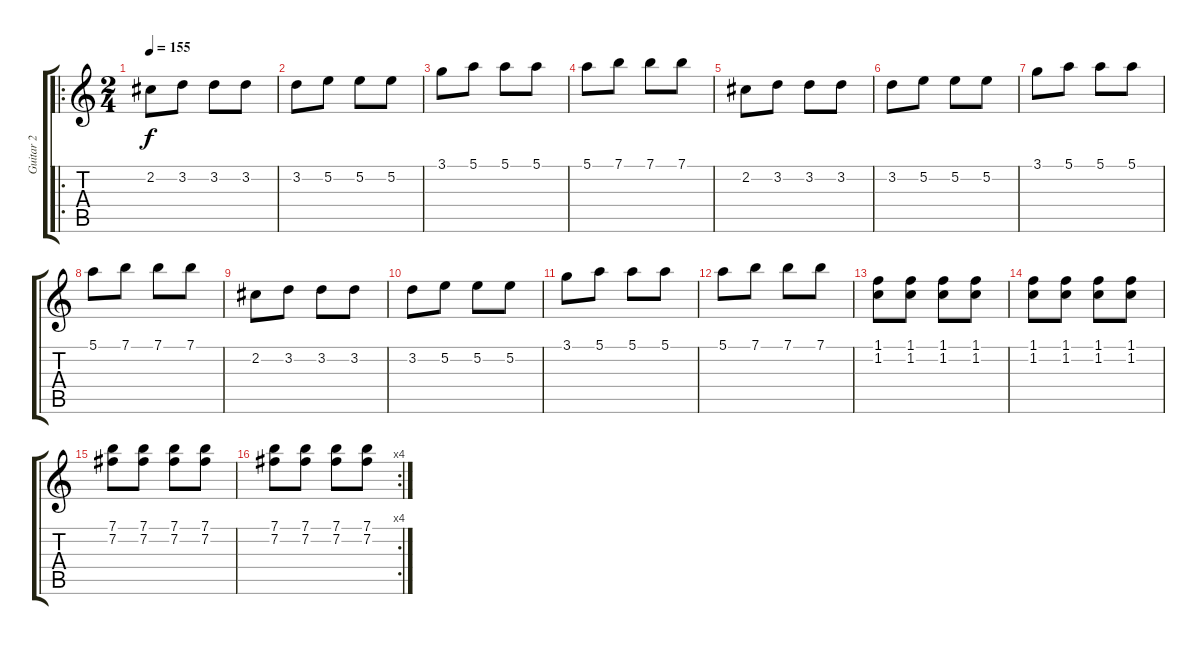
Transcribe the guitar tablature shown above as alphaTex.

\track ("Guitar 2" "Guitar 2") {instrument overdrivenguitar}
\staff {score tabs}
\tuning (E4 B3 G3 D3 A2 E2) {hide}
\ro
\ts (2 4)
\tempo 155
\clef g2
\ks c
2.2.8{dy f} 3.2.8 3.2.8 3.2.8 |
3.2.8 5.2.8 5.2.8 5.2.8 |
3.1.8 5.1.8 5.1.8 5.1.8 |
5.1.8 7.1.8 7.1.8 7.1.8 |
2.2.8 3.2.8 3.2.8 3.2.8 |
3.2.8 5.2.8 5.2.8 5.2.8 |
3.1.8 5.1.8 5.1.8 5.1.8 |
5.1.8 7.1.8 7.1.8 7.1.8 |
2.2.8 3.2.8 3.2.8 3.2.8 |
3.2.8 5.2.8 5.2.8 5.2.8 |
3.1.8 5.1.8 5.1.8 5.1.8 |
5.1.8 7.1.8 7.1.8 7.1.8 |
(1.1 1.2).8 (1.1 1.2).8 (1.1 1.2).8 (1.1 1.2).8 |
(1.1 1.2).8 (1.1 1.2).8 (1.1 1.2).8 (1.1 1.2).8 |
(7.1 7.2).8 (7.1 7.2).8 (7.1 7.2).8 (7.1 7.2).8 |
\rc 4
(7.1 7.2).8 (7.1 7.2).8 (7.1 7.2).8 (7.1 7.2).8
